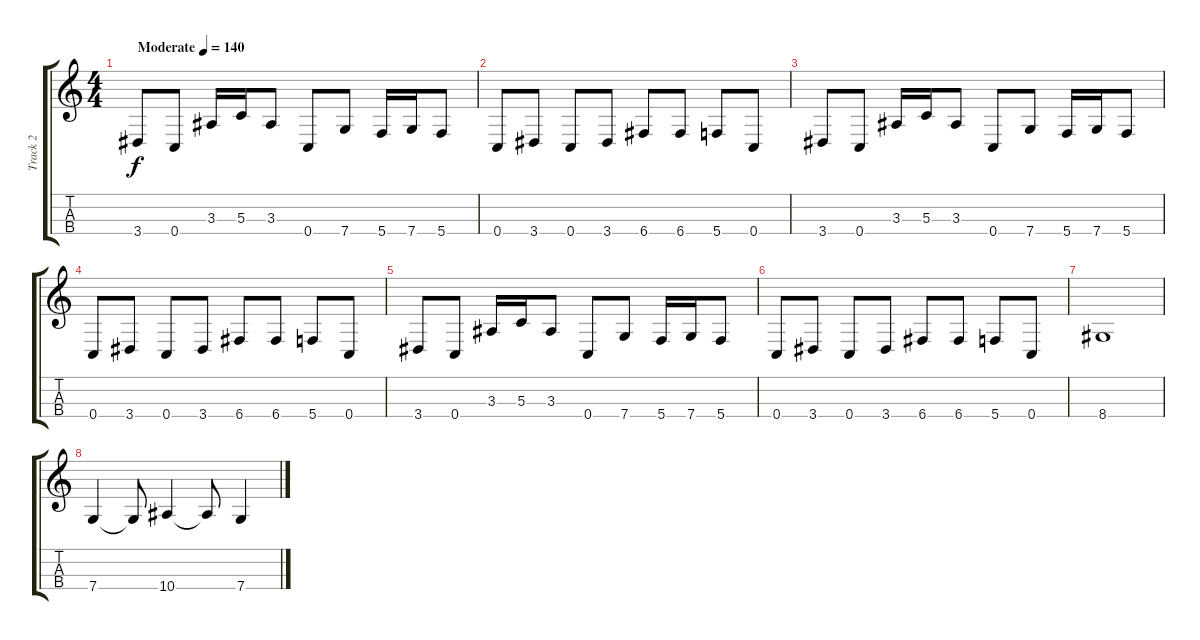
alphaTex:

\track ("Track 2" "Track 2") {instrument electricbassfinger}
\staff {score tabs}
\tuning (G3 C3 G2 C2) {hide}
\ts (4 4)
\tempo (140 "Moderate")
\clef g2
\ks c
3.4.8{dy f instrument electricbassfinger} 0.4.8 3.3.16 5.3.16 3.3.8 0.4.8 7.4.8 5.4.16 7.4.16 5.4.8 |
0.4.8 3.4.8 0.4.8 3.4.8 6.4.8 6.4.8 5.4.8 0.4.8 |
3.4.8 0.4.8 3.3.16 5.3.16 3.3.8 0.4.8 7.4.8 5.4.16 7.4.16 5.4.8 |
0.4.8 3.4.8 0.4.8 3.4.8 6.4.8 6.4.8 5.4.8 0.4.8 |
3.4.8 0.4.8 3.3.16 5.3.16 3.3.8 0.4.8 7.4.8 5.4.16 7.4.16 5.4.8 |
0.4.8 3.4.8 0.4.8 3.4.8 6.4.8 6.4.8 5.4.8 0.4.8 |
8.4.1 |
7.4.4 7.4{t}.8 10.4.4 10.4{t}.8 7.4.4
